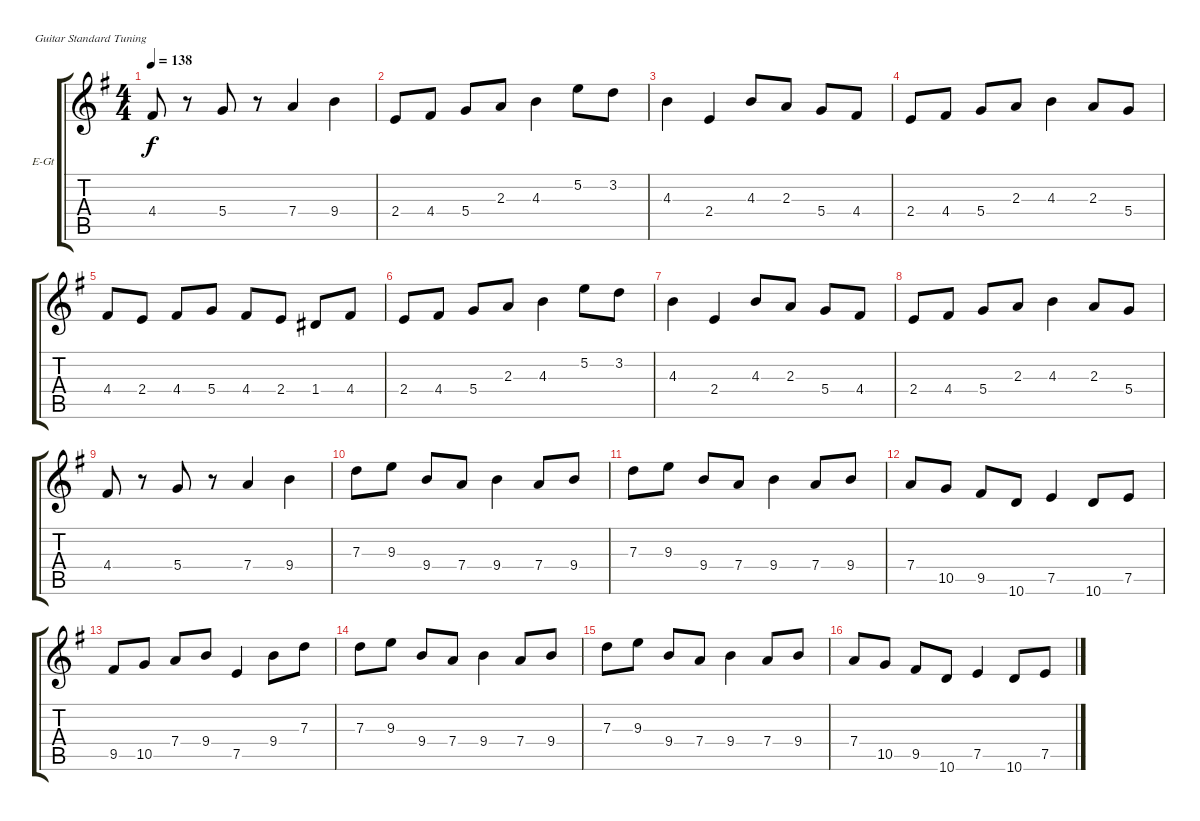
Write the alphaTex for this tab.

\bracketExtendMode groupsimilarinstruments
\firstSystemTrackNameOrientation horizontal
\otherSystemsTrackNameOrientation horizontal
\track ("Track 1" "E-Gt") {instrument distortionguitar}
\staff {score tabs}
\tuning (E4 B3 G3 D3 A2 E2)
\ts (4 4)
\tempo 138
\clef g2
\ks g
4.4.8{dy f} r.8 5.4.8 r.8 7.4.4 9.4.4 |
2.4.8 4.4.8 5.4.8 2.3.8 4.3.4 5.2.8 3.2.8 |
4.3.4 2.4.4 4.3.8 2.3.8 5.4.8 4.4.8 |
2.4.8 4.4.8 5.4.8 2.3.8 4.3.4 2.3.8 5.4.8 |
4.4.8 2.4.8 4.4.8 5.4.8 4.4.8 2.4.8 1.4.8 4.4.8 |
2.4.8 4.4.8 5.4.8 2.3.8 4.3.4 5.2.8 3.2.8 |
4.3.4 2.4.4 4.3.8 2.3.8 5.4.8 4.4.8 |
2.4.8 4.4.8 5.4.8 2.3.8 4.3.4 2.3.8 5.4.8 |
4.4.8 r.8 5.4.8 r.8 7.4.4 9.4.4 |
7.3.8 9.3.8 9.4.8 7.4.8 9.4.4 7.4.8 9.4.8 |
7.3.8 9.3.8 9.4.8 7.4.8 9.4.4 7.4.8 9.4.8 |
7.4.8 10.5.8 9.5.8 10.6.8 7.5.4 10.6.8 7.5.8 |
9.5.8 10.5.8 7.4.8 9.4.8 7.5.4 9.4.8 7.3.8 |
7.3.8 9.3.8 9.4.8 7.4.8 9.4.4 7.4.8 9.4.8 |
7.3.8 9.3.8 9.4.8 7.4.8 9.4.4 7.4.8 9.4.8 |
7.4.8 10.5.8 9.5.8 10.6.8 7.5.4 10.6.8 7.5.8
